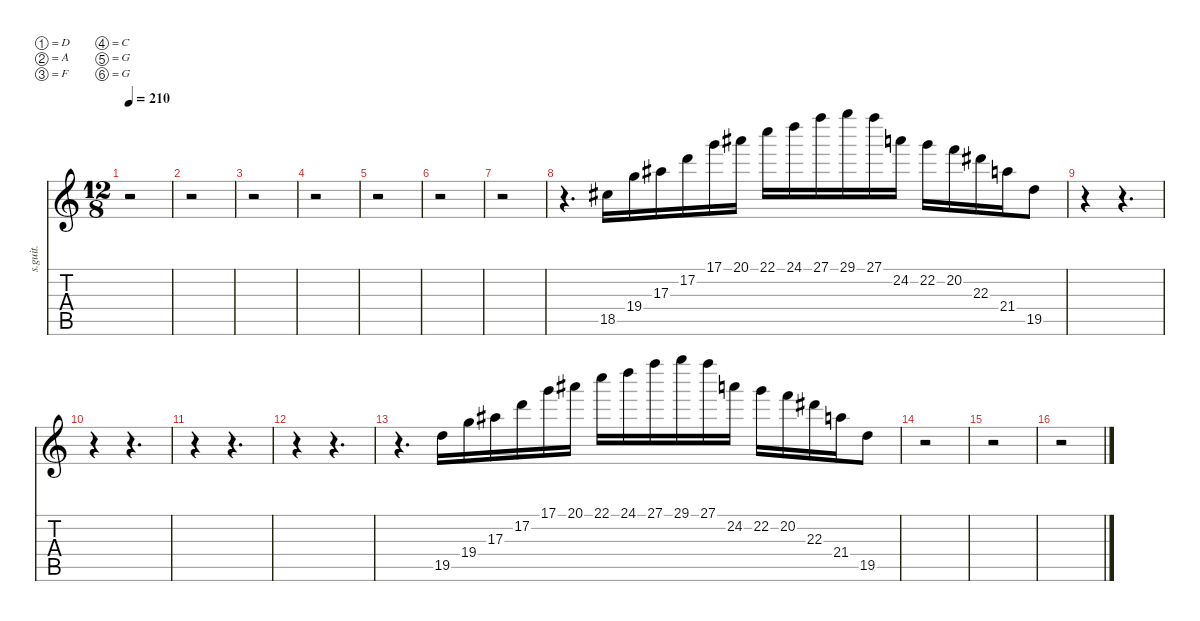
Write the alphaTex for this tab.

\defaultSystemsLayout 4
\hideDynamics
\bracketExtendMode nobrackets
\track ("FX 3" "s.guit.") {instrument stringensemble1}
\staff {score tabs}
\tuning (D4 A3 F3 C3 G2 G1)
\displaytranspose 12
\ts (12 8)
\tempo 210
\clef g2
\ks c
r.2{dy f} |
r.2 |
r.2 |
r.2 |
r.2 |
r.2 |
r.2 |
r.4{d} 18.5{acc #}.16{lyrics (0 "") lyrics (1 "") lyrics (2 "") lyrics (3 "") lyrics (4 "")} 19.4.16{lyrics (0 "") lyrics (1 "") lyrics (2 "") lyrics (3 "") lyrics (4 "")} 17.3{acc #}.16{lyrics (0 "") lyrics (1 "") lyrics (2 "") lyrics (3 "") lyrics (4 "")} 17.2.16{lyrics (0 "") lyrics (1 "") lyrics (2 "") lyrics (3 "") lyrics (4 "")} 17.1.16{lyrics (0 "") lyrics (1 "") lyrics (2 "") lyrics (3 "") lyrics (4 "")} 20.1{acc #}.16{lyrics (0 "") lyrics (1 "") lyrics (2 "") lyrics (3 "") lyrics (4 "")} 22.1.16{lyrics (0 "") lyrics (1 "") lyrics (2 "") lyrics (3 "") lyrics (4 "")} 24.1.16{lyrics (0 "") lyrics (1 "") lyrics (2 "") lyrics (3 "") lyrics (4 "")} 27.1.16{lyrics (0 "") lyrics (1 "") lyrics (2 "") lyrics (3 "") lyrics (4 "")} 29.1.16{lyrics (0 "") lyrics (1 "") lyrics (2 "") lyrics (3 "") lyrics (4 "")} 27.1.16{lyrics (0 "") lyrics (1 "") lyrics (2 "") lyrics (3 "") lyrics (4 "")} 24.2.16{lyrics (0 "") lyrics (1 "") lyrics (2 "") lyrics (3 "") lyrics (4 "")} 22.2.16{lyrics (0 "") lyrics (1 "") lyrics (2 "") lyrics (3 "") lyrics (4 "")} 20.2.16{lyrics (0 "") lyrics (1 "") lyrics (2 "") lyrics (3 "") lyrics (4 "")} 22.3{acc #}.16{lyrics (0 "") lyrics (1 "") lyrics (2 "") lyrics (3 "") lyrics (4 "")} 21.4.16{lyrics (0 "") lyrics (1 "") lyrics (2 "") lyrics (3 "") lyrics (4 "")} 19.5.8{lyrics (0 "") lyrics (1 "") lyrics (2 "") lyrics (3 "") lyrics (4 "")} |
r.4 r.4{d} |
r.4 r.4{d} |
r.4 r.4{d} |
r.4 r.4{d} |
r.4{d} 19.5.16{lyrics (0 "") lyrics (1 "") lyrics (2 "") lyrics (3 "") lyrics (4 "")} 19.4.16{lyrics (0 "") lyrics (1 "") lyrics (2 "") lyrics (3 "") lyrics (4 "")} 17.3{acc #}.16{lyrics (0 "") lyrics (1 "") lyrics (2 "") lyrics (3 "") lyrics (4 "")} 17.2.16{lyrics (0 "") lyrics (1 "") lyrics (2 "") lyrics (3 "") lyrics (4 "")} 17.1.16{lyrics (0 "") lyrics (1 "") lyrics (2 "") lyrics (3 "") lyrics (4 "")} 20.1{acc #}.16{lyrics (0 "") lyrics (1 "") lyrics (2 "") lyrics (3 "") lyrics (4 "")} 22.1.16{lyrics (0 "") lyrics (1 "") lyrics (2 "") lyrics (3 "") lyrics (4 "")} 24.1.16{lyrics (0 "") lyrics (1 "") lyrics (2 "") lyrics (3 "") lyrics (4 "")} 27.1.16{lyrics (0 "") lyrics (1 "") lyrics (2 "") lyrics (3 "") lyrics (4 "")} 29.1.16{lyrics (0 "") lyrics (1 "") lyrics (2 "") lyrics (3 "") lyrics (4 "")} 27.1.16{lyrics (0 "") lyrics (1 "") lyrics (2 "") lyrics (3 "") lyrics (4 "")} 24.2.16{lyrics (0 "") lyrics (1 "") lyrics (2 "") lyrics (3 "") lyrics (4 "")} 22.2.16{lyrics (0 "") lyrics (1 "") lyrics (2 "") lyrics (3 "") lyrics (4 "")} 20.2.16{lyrics (0 "") lyrics (1 "") lyrics (2 "") lyrics (3 "") lyrics (4 "")} 22.3{acc #}.16{lyrics (0 "") lyrics (1 "") lyrics (2 "") lyrics (3 "") lyrics (4 "")} 21.4.16{lyrics (0 "") lyrics (1 "") lyrics (2 "") lyrics (3 "") lyrics (4 "")} 19.5.8{lyrics (0 "") lyrics (1 "") lyrics (2 "") lyrics (3 "") lyrics (4 "")} |
r.2 |
r.2 |
r.2
